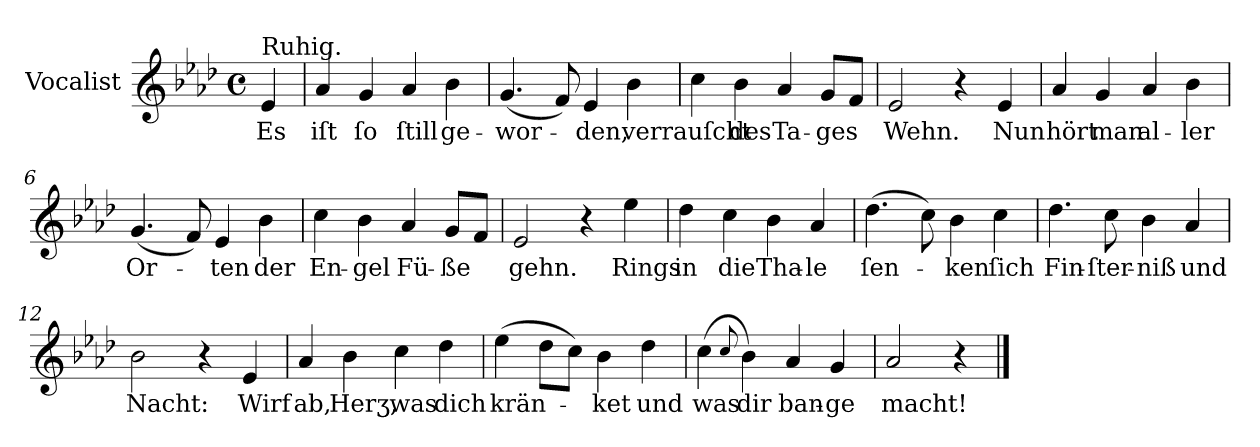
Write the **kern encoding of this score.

**kern	**text
*part1	*part1
*staff1	*staff1
*I"Vocalist	*
*clefG2	*
*k[b-e-a-d-]	*
*A-:	*
*M4/4	*
*met(c)	*
=	=
!LO:TX:a:t=Ruhig.	!
4e-	Es
=1	=1
4a-	iſt
4g	ſo
4a-	ſtill
4b-	ge-
=2	=2
(4.g	-wor-
8f)	.
4e-	-den,
4b-	verrauſcht
=3	=3
4cc	.
4b-	des
4a-	Ta-
8gL	-ges
8fJ	.
=4	=4
2e-	Wehn.
4r	.
4e-	Nun
=5	=5
4a-	hört
4g	man
4a-	al-
4b-	-ler
=6	=6
(4.g	Or-
8f)	.
4e-	-ten
4b-	der
=7	=7
4cc	En-
4b-	-gel
4a-	Fü-
8gL	-ße
8fJ	.
=8	=8
2e-	gehn.
4r	.
4ee-	Rings
=9	=9
4dd-	in
4cc	die
4b-	Tha-
4a-	-le
=10	=10
(4.dd-	ſen-
8cc)	.
4b-	-ken
4cc	ſich
=11	=11
4.dd-	Fin-
8cc	-ſter-
4b-	-niß
4a-	und
=12	=12
2b-	Nacht:
4r	.
4e-	Wirf
=13	=13
4a-	ab,
4b-	Herʒ,
4cc	was
4dd-	dich
=14	=14
(4ee-	krän-
8dd-L	.
8ccJ)	.
4b-	-ket
4dd-	und
=15	=15
(<4cc	was
8qqcc	.
4b-)	dir
4a-	ban-
4g	-ge
=16	=16
2a-	macht!
4r	.
==	==
*-	*-
